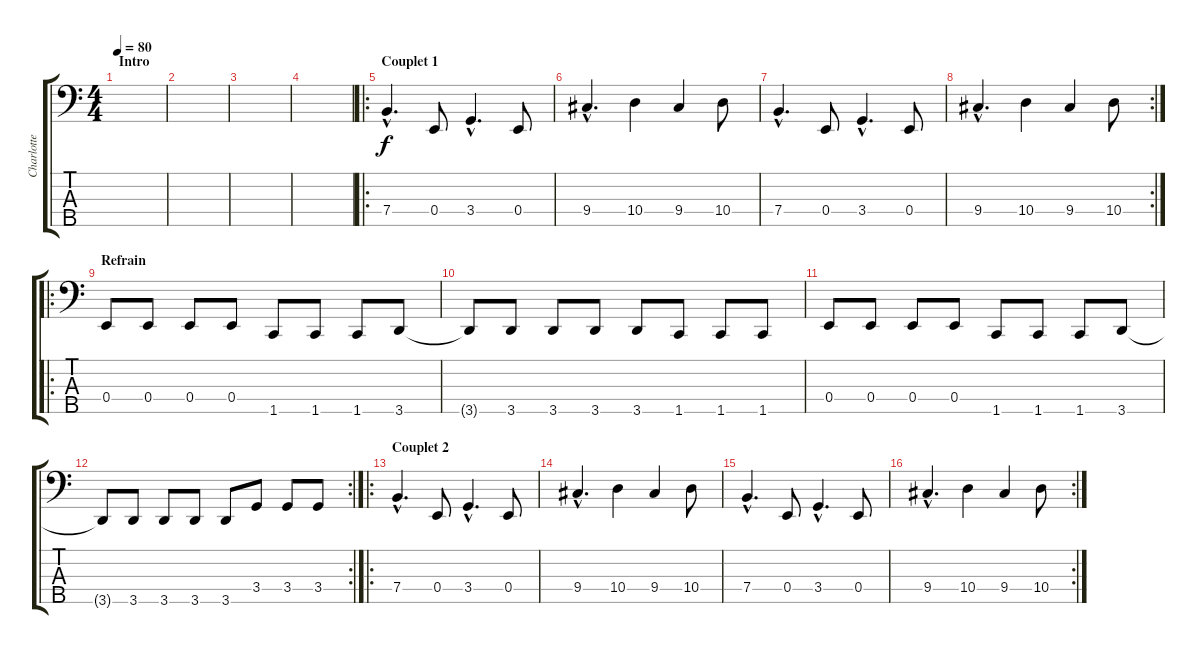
\track ("Charlotte" "Charlotte") {instrument electricbassfinger}
\staff {score tabs}
\tuning (G2 D2 A1 E1 B0) {hide}
\ts (4 4)
\section ("" "Intro")
\tempo 80
\clef f4
\ks c
|
|
|
|
\ro
\section ("" "Couplet 1")
7.4{hac}.4{d} 0.4.8 3.4{hac}.4{d} 0.4.8 |
9.4{hac}.4{d} 10.4.4 9.4.4 10.4.8 |
7.4{hac}.4{d} 0.4.8 3.4{hac}.4{d} 0.4.8 |
\rc 2
9.4{hac}.4{d} 10.4.4 9.4.4 10.4.8 |
\ro
\section ("" "Refrain")
0.4.8 0.4.8 0.4.8 0.4.8 1.5.8 1.5.8 1.5.8 3.5.8 |
3.5{t}.8 3.5.8 3.5.8 3.5.8 3.5.8 1.5.8 1.5.8 1.5.8 |
0.4.8 0.4.8 0.4.8 0.4.8 1.5.8 1.5.8 1.5.8 3.5.8 |
\rc 2
3.5{t}.8 3.5.8 3.5.8 3.5.8 3.5.8 3.4.8 3.4.8 3.4.8 |
\ro
\section ("" "Couplet 2")
7.4{hac}.4{d} 0.4.8 3.4{hac}.4{d} 0.4.8 |
9.4{hac}.4{d} 10.4.4 9.4.4 10.4.8 |
7.4{hac}.4{d} 0.4.8 3.4{hac}.4{d} 0.4.8 |
\rc 2
9.4{hac}.4{d} 10.4.4 9.4.4 10.4.8
